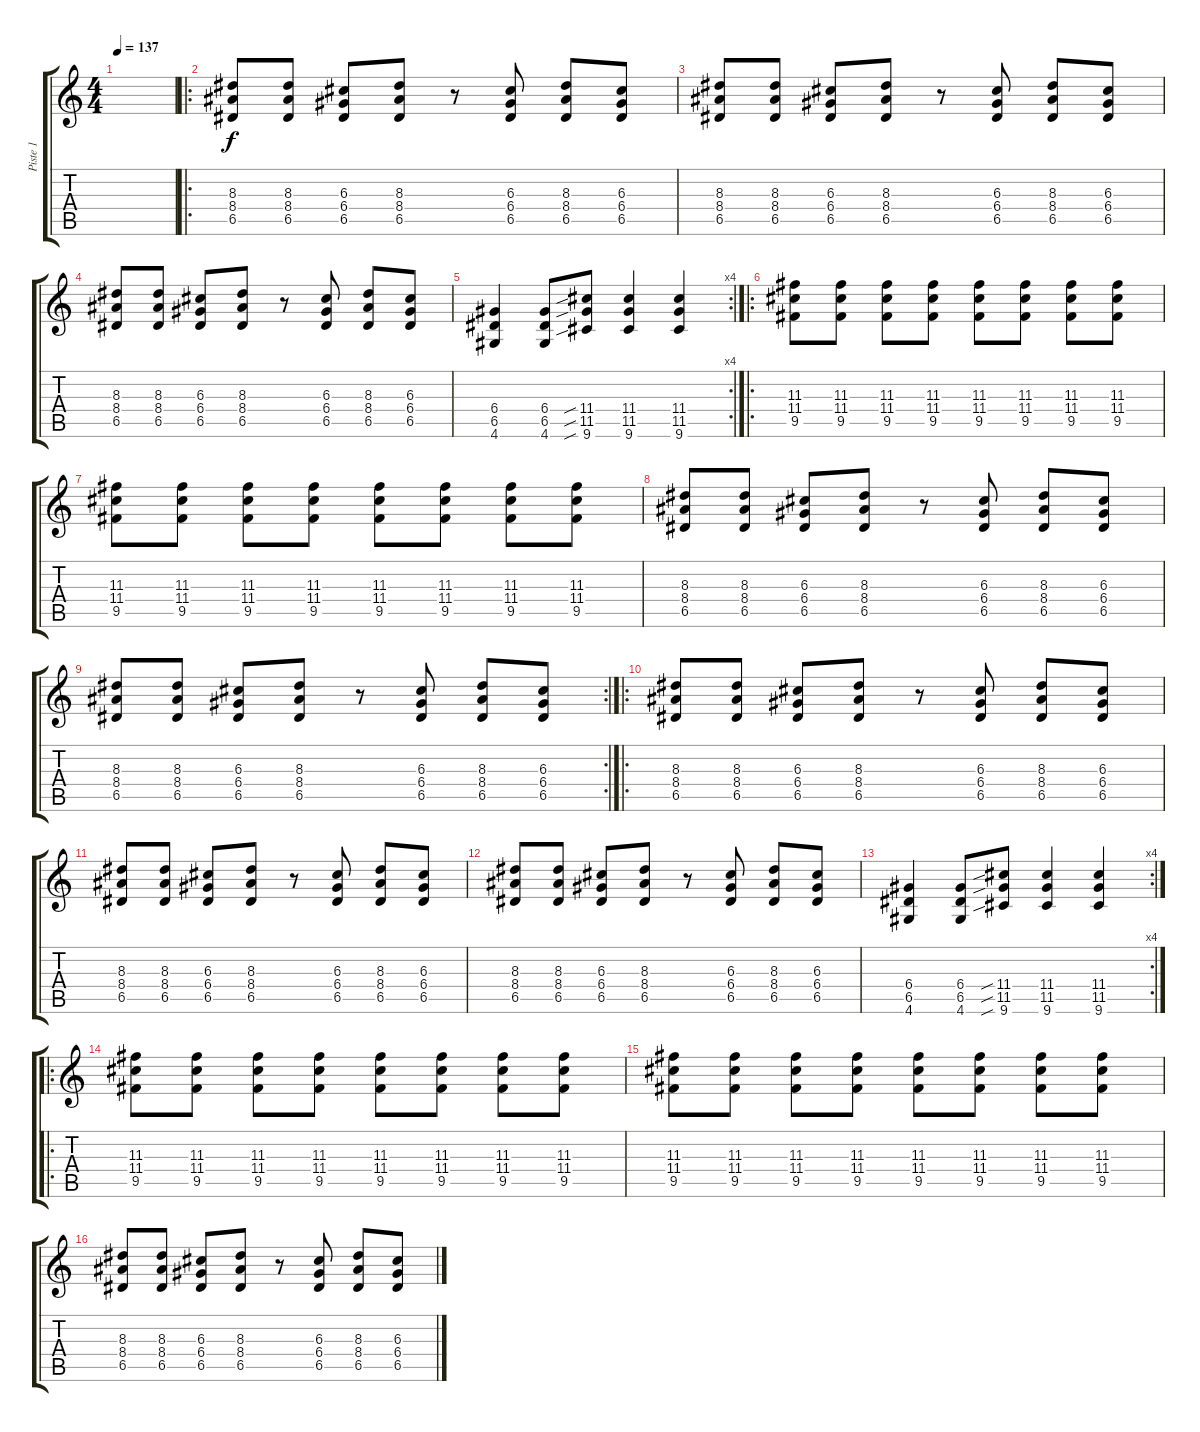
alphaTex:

\track ("Piste 1" "Piste 1") {instrument electricguitarclean}
\staff {score tabs}
\tuning (E4 B3 G3 D3 A2 E2) {hide}
\ts (4 4)
\tempo 137
\clef g2
\ks c
|
\ro
(8.3 8.4 6.5).8 (8.3 8.4 6.5).8 (6.3 6.4 6.5).8 (8.3 8.4 6.5).8 r.8 (6.3 6.4 6.5).8 (8.3 8.4 6.5).8 (6.3 6.4 6.5).8 |
(8.3 8.4 6.5).8 (8.3 8.4 6.5).8 (6.3 6.4 6.5).8 (8.3 8.4 6.5).8 r.8 (6.3 6.4 6.5).8 (8.3 8.4 6.5).8 (6.3 6.4 6.5).8 |
(8.3 8.4 6.5).8 (8.3 8.4 6.5).8 (6.3 6.4 6.5).8 (8.3 8.4 6.5).8 r.8 (6.3 6.4 6.5).8 (8.3 8.4 6.5).8 (6.3 6.4 6.5).8 |
\rc 4
(6.4 6.5 4.6).4 (6.4 6.5 4.6).8 (11.4{sib} 11.5{sib} 9.6{sib}).8 (11.4 11.5 9.6).4 (11.4 11.5 9.6).4 |
\ro
(11.3 11.4 9.5).8 (11.3 11.4 9.5).8 (11.3 11.4 9.5).8 (11.3 11.4 9.5).8 (11.3 11.4 9.5).8 (11.3 11.4 9.5).8 (11.3 11.4 9.5).8 (11.3 11.4 9.5).8 |
(11.3 11.4 9.5).8 (11.3 11.4 9.5).8 (11.3 11.4 9.5).8 (11.3 11.4 9.5).8 (11.3 11.4 9.5).8 (11.3 11.4 9.5).8 (11.3 11.4 9.5).8 (11.3 11.4 9.5).8 |
(8.3 8.4 6.5).8 (8.3 8.4 6.5).8 (6.3 6.4 6.5).8 (8.3 8.4 6.5).8 r.8 (6.3 6.4 6.5).8 (8.3 8.4 6.5).8 (6.3 6.4 6.5).8 |
\rc 2
(8.3 8.4 6.5).8 (8.3 8.4 6.5).8 (6.3 6.4 6.5).8 (8.3 8.4 6.5).8 r.8 (6.3 6.4 6.5).8 (8.3 8.4 6.5).8 (6.3 6.4 6.5).8 |
\ro
(8.3 8.4 6.5).8 (8.3 8.4 6.5).8 (6.3 6.4 6.5).8 (8.3 8.4 6.5).8 r.8 (6.3 6.4 6.5).8 (8.3 8.4 6.5).8 (6.3 6.4 6.5).8 |
(8.3 8.4 6.5).8 (8.3 8.4 6.5).8 (6.3 6.4 6.5).8 (8.3 8.4 6.5).8 r.8 (6.3 6.4 6.5).8 (8.3 8.4 6.5).8 (6.3 6.4 6.5).8 |
(8.3 8.4 6.5).8 (8.3 8.4 6.5).8 (6.3 6.4 6.5).8 (8.3 8.4 6.5).8 r.8 (6.3 6.4 6.5).8 (8.3 8.4 6.5).8 (6.3 6.4 6.5).8 |
\rc 4
(6.4 6.5 4.6).4 (6.4 6.5 4.6).8 (11.4{sib} 11.5{sib} 9.6{sib}).8 (11.4 11.5 9.6).4 (11.4 11.5 9.6).4 |
\ro
(11.3 11.4 9.5).8 (11.3 11.4 9.5).8 (11.3 11.4 9.5).8 (11.3 11.4 9.5).8 (11.3 11.4 9.5).8 (11.3 11.4 9.5).8 (11.3 11.4 9.5).8 (11.3 11.4 9.5).8 |
(11.3 11.4 9.5).8 (11.3 11.4 9.5).8 (11.3 11.4 9.5).8 (11.3 11.4 9.5).8 (11.3 11.4 9.5).8 (11.3 11.4 9.5).8 (11.3 11.4 9.5).8 (11.3 11.4 9.5).8 |
(8.3 8.4 6.5).8 (8.3 8.4 6.5).8 (6.3 6.4 6.5).8 (8.3 8.4 6.5).8 r.8 (6.3 6.4 6.5).8 (8.3 8.4 6.5).8 (6.3 6.4 6.5).8
